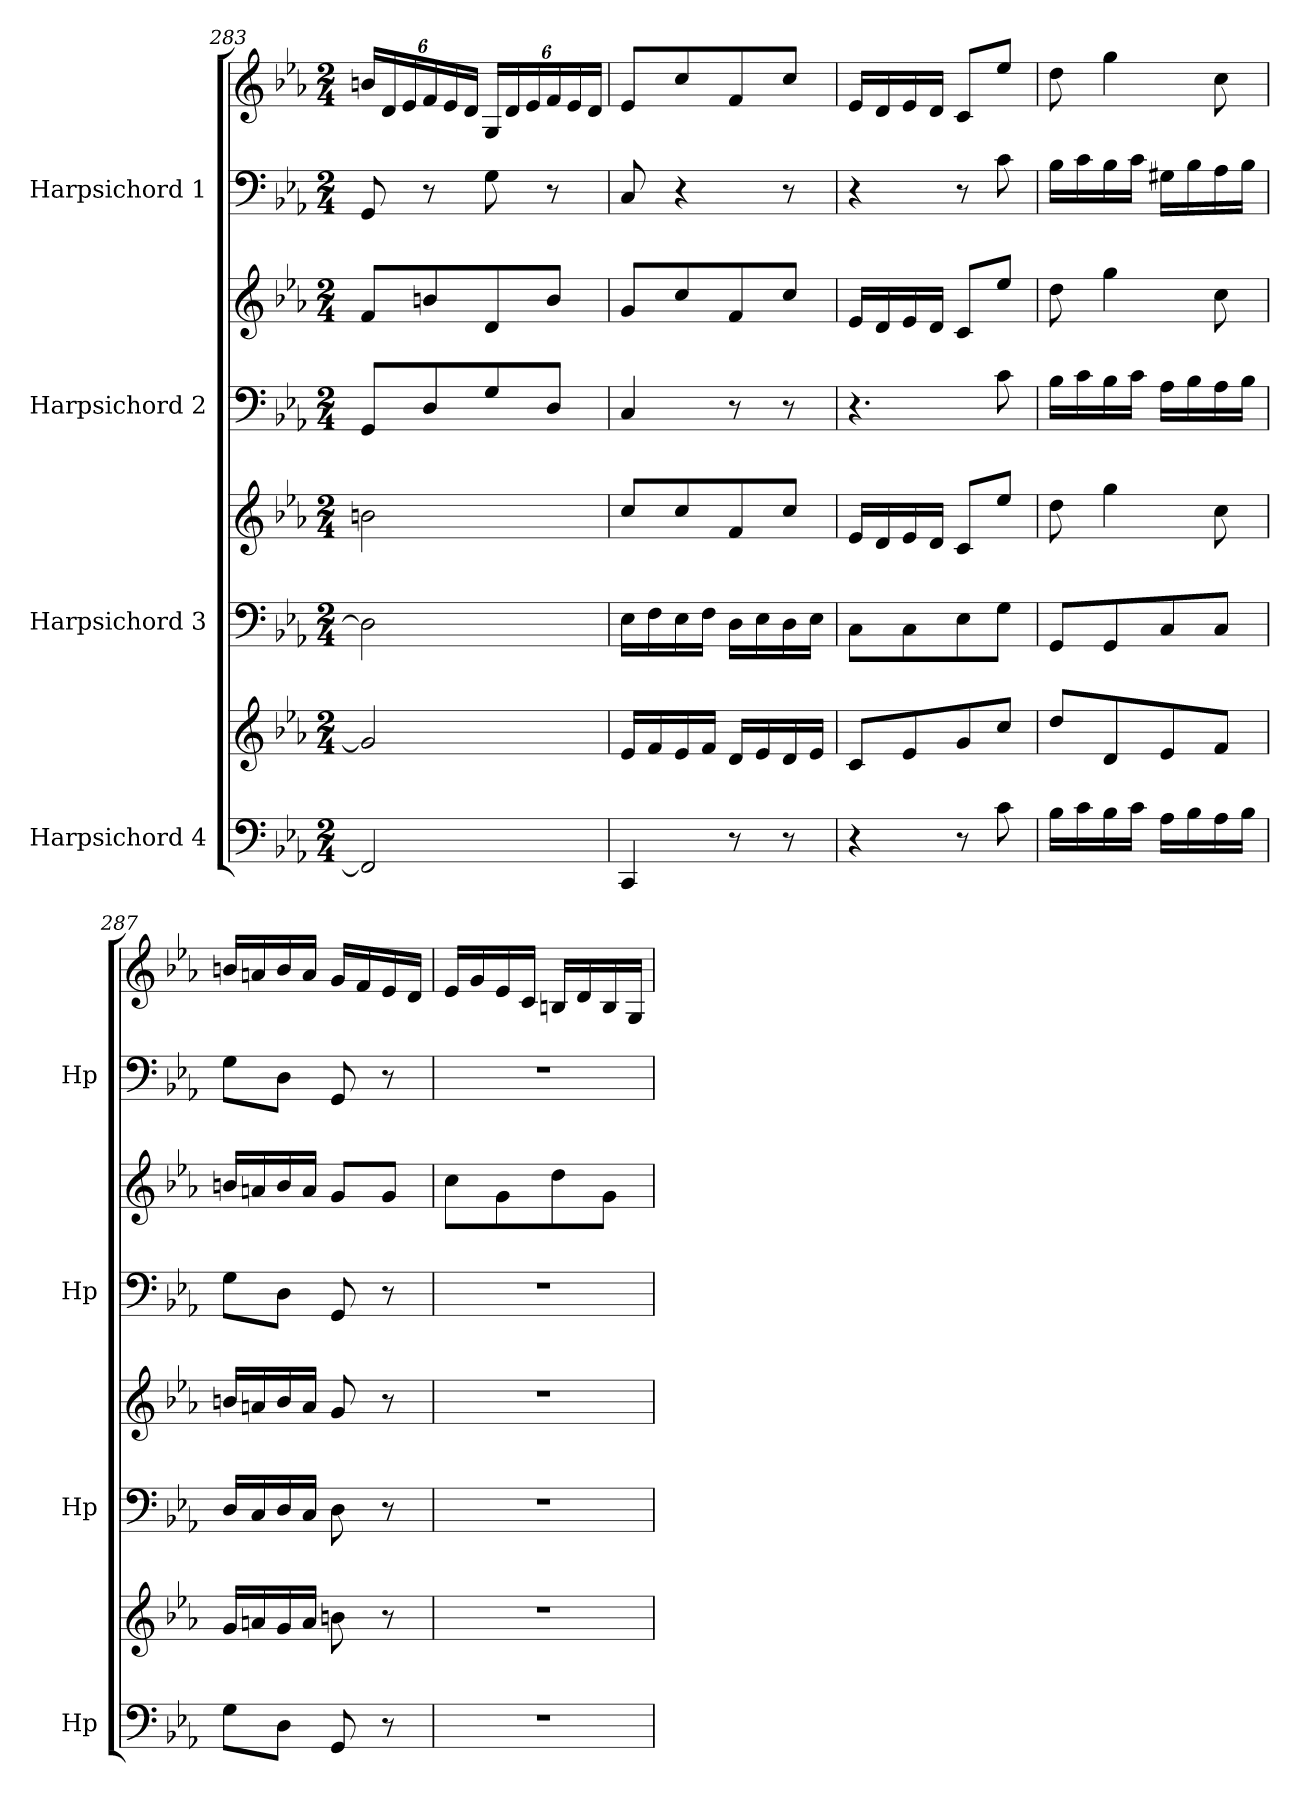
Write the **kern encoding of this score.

**kern	**kern	**kern	**kern	**kern	**kern	**kern	**kern
*part4	*part4	*part3	*part3	*part2	*part2	*part1	*part1
*staff8	*staff7	*staff6	*staff5	*staff4	*staff3	*staff2	*staff1
*I"Harpsichord 4	*	*I"Harpsichord 3	*	*I"Harpsichord 2	*	*I"Harpsichord 1	*
*I'Hp	*	*I'Hp	*	*I'Hp	*	*I'Hp	*
*clefF4	*clefG2	*clefF4	*clefG2	*clefF4	*clefG2	*clefF4	*clefG2
*k[b-e-a-]	*k[b-e-a-]	*k[b-e-a-]	*k[b-e-a-]	*k[b-e-a-]	*k[b-e-a-]	*k[b-e-a-]	*k[b-e-a-]
*M2/4	*M2/4	*M2/4	*M2/4	*M2/4	*M2/4	*M2/4	*M2/4
*	*	*	*	*	*	*	*Xbrackettup
=283	=283	=283	=283	=283	=283	=283	=283
2FF/]	2g/]	2D\]	2bn\	8GG/L	8f/L	8GG/	24bn/LL
.	.	.	.	.	.	.	24d/
.	.	.	.	.	.	.	24e-/
.	.	.	.	8D/	8bn/	8r	24f/
.	.	.	.	.	.	.	24e-/
.	.	.	.	.	.	.	24d/JJ
.	.	.	.	8G/	8d/	8G\	24G/LL
.	.	.	.	.	.	.	24d/
.	.	.	.	.	.	.	24e-/
.	.	.	.	8D/J	8b/J	8r	24f/
.	.	.	.	.	.	.	24e-/
.	.	.	.	.	.	.	24d/JJ
=284	=284	=284	=284	=284	=284	=284	=284
4CC/	16e-/LL	16E-\LL	8cc/L	4C/	8g/L	8C/	8e-/L
.	16f/	16F\	.	.	.	.	.
.	16e-/	16E-\	8cc/	.	8cc/	4r	8cc/
.	16f/JJ	16F\JJ	.	.	.	.	.
8r	16d/LL	16D\LL	8f/	8r	8f/	.	8f/
.	16e-/	16E-\	.	.	.	.	.
8r	16d/	16D\	8cc/J	8r	8cc/J	8r	8cc/J
.	16e-/JJ	16E-\JJ	.	.	.	.	.
!!LO:PB:g=z
=285	=285	=285	=285	=285	=285	=285	=285
4r	8c/L	8C\L	16e-/LL	4.r	16e-/LL	4r	16e-/LL
.	.	.	16d/	.	16d/	.	16d/
.	8e-/	8C\	16e-/	.	16e-/	.	16e-/
.	.	.	16d/JJ	.	16d/JJ	.	16d/JJ
8r	8g/	8E-\	8c/L	.	8c/L	8r	8c/L
8c\	8cc/J	8G\J	8ee-/J	8c\	8ee-/J	8c\	8ee-/J
=286	=286	=286	=286	=286	=286	=286	=286
16B-\LL	8dd/L	8GG/L	8dd\	16B-\LL	8dd\	16B-\LL	8dd\
16c\	.	.	.	16c\	.	16c\	.
16B-\	8d/	8GG/	4gg\	16B-\	4gg\	16B-\	4gg\
16c\JJ	.	.	.	16c\JJ	.	16c\JJ	.
16A-\LL	8e-/	8C/	.	16A-\LL	.	16G#X\LL	.
16B-\	.	.	.	16B-\	.	16B-\	.
16A-\	8f/J	8C/J	8cc\	16A-\	8cc\	16A-\	8cc\
16B-\JJ	.	.	.	16B-\JJ	.	16B-\JJ	.
=287	=287	=287	=287	=287	=287	=287	=287
8G\L	16g/LL	16D/LL	16bn/LL	8G\L	16bn/LL	8G\L	16bn/LL
.	16an/	16C/	16an/	.	16an/	.	16an/
8D\J	16g/	16D/	16b/	8D\J	16b/	8D\J	16b/
.	16a/JJ	16C/JJ	16a/JJ	.	16a/JJ	.	16a/JJ
8GG/	8bn\	8D\	8g/	8GG/	8g/L	8GG/	16g/LL
.	.	.	.	.	.	.	16f/
8r	8r	8r	8r	8r	8g/J	8r	16e-/
.	.	.	.	.	.	.	16d/JJ
=288	=288	=288	=288	=288	=288	=288	=288
2r	2r	2r	2r	2r	8cc\L	2r	16e-/LL
.	.	.	.	.	.	.	16g/
.	.	.	.	.	8g\	.	16e-/
.	.	.	.	.	.	.	16c/JJ
.	.	.	.	.	8dd\	.	16Bn/LL
.	.	.	.	.	.	.	16d/
.	.	.	.	.	8g\J	.	16B/
.	.	.	.	.	.	.	16G/JJ
=	=	=	=	=	=	=	=
*-	*-	*-	*-	*-	*-	*-	*-
